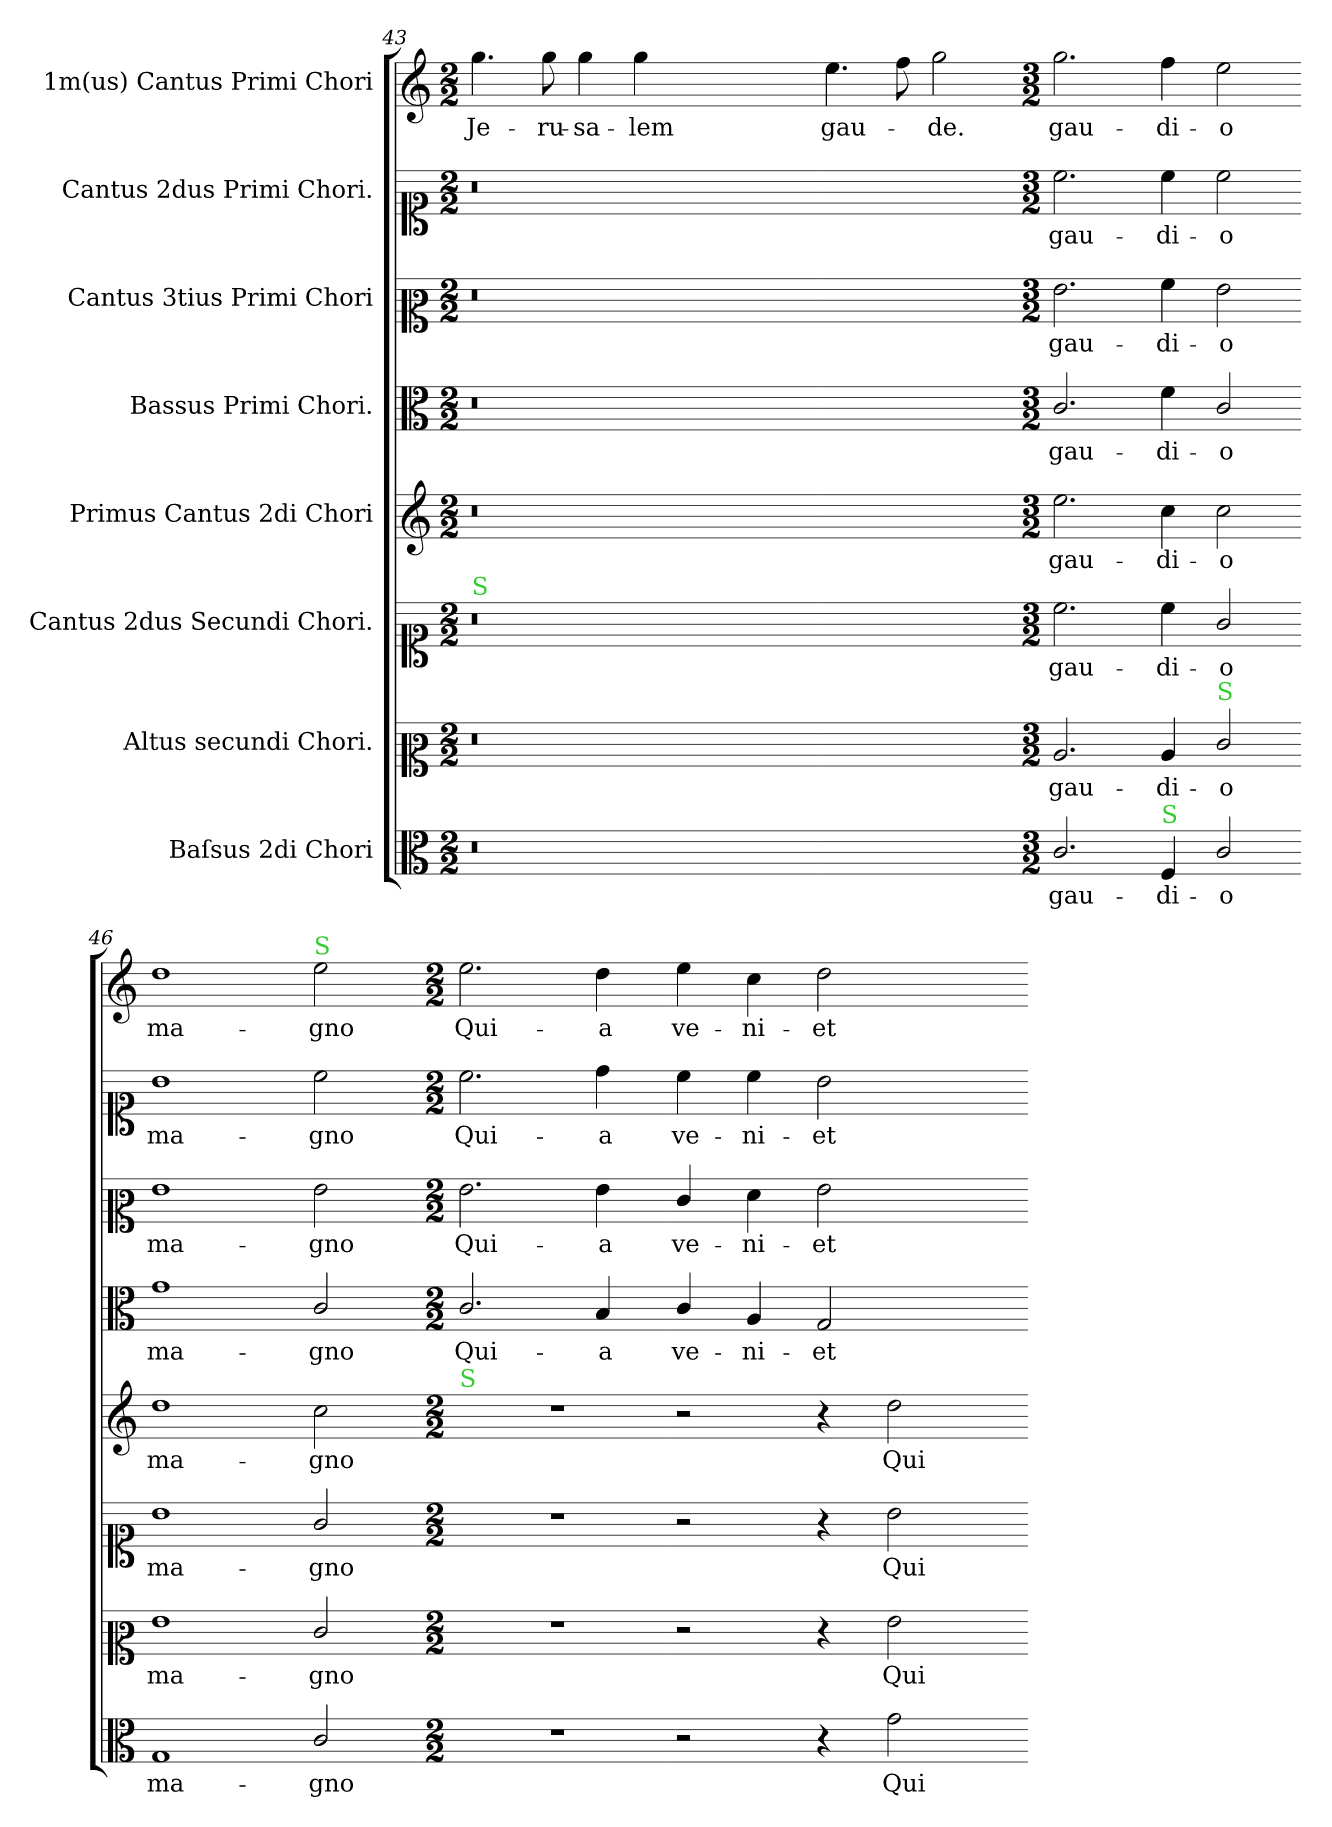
**kern	**text	**kern	**text	**kern	**text	**kern	**text	**kern	**text	**kern	**text	**kern	**text	**kern	**text
*part8	*part8	*part7	*part7	*part6	*part6	*part5	*part5	*part4	*part4	*part3	*part3	*part2	*part2	*part1	*part1
*staff8	*staff8	*staff7	*staff7	*staff6	*staff6	*staff5	*staff5	*staff4	*staff4	*staff3	*staff3	*staff2	*staff2	*staff1	*staff1
*I"Baſsus 2di Chori	*	*I"Altus secundi Chori.	*	*I"Cantus 2dus Secundi Chori.	*	*I"Primus Cantus 2di Chori	*	*I"Bassus Primi Chori.	*	*I"Cantus 3tius Primi Chori	*	*I"Cantus 2dus Primi Chori.	*	*I"1m(us) Cantus Primi Chori	*
*clefC3	*	*clefC2	*	*clefC1	*	*clefG2	*	*clefC3	*	*clefC2	*	*clefC1	*	*clefG2	*
*k[]	*	*k[]	*	*k[]	*	*k[]	*	*k[]	*	*k[]	*	*k[]	*	*k[]	*
*C:	*	*C:	*	*C:	*	*C:	*	*C:	*	*C:	*	*C:	*	*C:	*
*M2/2	*	*M2/2	*	*M2/2	*	*M2/2	*	*M2/2	*	*M2/2	*	*M2/2	*	*M2/2	*
=43	=43	=43	=43	=43	=43	=43	=43	=43	=43	=43	=43	=43	=43	=43	=43
!	!	!	!	!LO:TX:a:color=limegreen:t=S	!	!	!	!	!	!	!	!	!	!	!
0r	.	0r	.	0r	.	0r	.	0r	.	0r	.	0r	.	4.gg\	Je-
.	.	.	.	.	.	.	.	.	.	.	.	.	.	8gg\	-ru-
.	.	.	.	.	.	.	.	.	.	.	.	.	.	4gg\	-sa-
.	.	.	.	.	.	.	.	.	.	.	.	.	.	4gg\	-lem
.	.	.	.	.	.	.	.	.	.	.	.	.	.	1ryy	.
=44-	=44-	=44-	=44-	=44-	=44-	=44-	=44-	=44-	=44-	=44-	=44-	=44-	=44-	=44-	=44-
1ryy	.	1ryy	.	1ryy	.	1ryy	.	1ryy	.	1ryy	.	1ryy	.	4.ee\	gau-
.	.	.	.	.	.	.	.	.	.	.	.	.	.	8ff\	.
.	.	.	.	.	.	.	.	.	.	.	.	.	.	2gg\	-de.
=45-	=45-	=45-	=45-	=45-	=45-	=45-	=45-	=45-	=45-	=45-	=45-	=45-	=45-	=45-	=45-
*M3/2	*	*M3/2	*	*M3/2	*	*M3/2	*	*M3/2	*	*M3/2	*	*M3/2	*	*M3/2	*
2.c/	gau-	2.c/	gau-	2.cc\	gau-	2.ee\	gau-	2.c/	gau-	2.g\	gau-	2.cc\	gau-	2.gg\	gau-
!LO:TX:a:color=limegreen:t=S	!	!	!	!	!	!	!	!	!	!	!	!	!	!	!
4F/	-di-	4c/	-di-	4cc\	-di-	4cc\	-di-	4f\	-di-	4a\	-di-	4cc\	-di-	4ff\	-di-
!	!	!LO:TX:a:color=limegreen:t=S	!	!	!	!	!	!	!	!	!	!	!	!	!
2c/	-o	2e/	-o	2g/	-o	2cc\	-o	2c/	-o	2g\	-o	2cc\	-o	2ee\	-o
=46-	=46-	=46-	=46-	=46-	=46-	=46-	=46-	=46-	=46-	=46-	=46-	=46-	=46-	=46-	=46-
1G	ma-	1g	ma-	1b	ma-	1dd	ma-	1g	ma-	1g	ma-	1b	ma-	1dd	ma-
!	!	!	!	!	!	!	!	!	!	!	!	!	!	!LO:TX:a:color=limegreen:t=S	!
2c/	-gno	2e/	-gno	2g/	-gno	2cc\	-gno	2c/	-gno	2g\	-gno	2cc\	-gno	2ee\	-gno
=47-	=47-	=47-	=47-	=47-	=47-	=47-	=47-	=47-	=47-	=47-	=47-	=47-	=47-	=47-	=47-
*M2/2	*	*M2/2	*	*M2/2	*	*M2/2	*	*M2/2	*	*M2/2	*	*M2/2	*	*M2/2	*
!	!	!	!	!	!	!LO:TX:a:color=limegreen:t=S	!	!	!	!	!	!	!	!	!
1r	.	1r	.	1r	.	1r	.	2.c/	Qui-	2.g\	Qui-	2.cc\	Qui-	2.ee\	Qui-
.	.	.	.	.	.	.	.	4B/	-a	4g\	-a	4dd\	-a	4dd\	-a
=48-	=48-	=48-	=48-	=48-	=48-	=48-	=48-	=48-	=48-	=48-	=48-	=48-	=48-	=48-	=48-
2r	.	2r	.	2r	.	2r	.	4c/	ve-	4e/	ve-	4cc\	ve-	4ee\	ve-
.	.	.	.	.	.	.	.	4A/	-ni-	4f\	-ni-	4cc\	-ni-	4cc\	-ni-
4r	.	4r	.	4r	.	4r	.	2G/	-et	2g\	-et	2b\	-et	2dd\	-et
2g\	Qui-	2g\	Qui-	2b\	Qui-	2dd\	Qui-	.	.	.	.	.	.	.	.
.	.	.	.	.	.	.	.	4ryy	.	4ryy	.	4ryy	.	4ryy	.
=-	=-	=-	=-	=-	=-	=-	=-	=-	=-	=-	=-	=-	=-	=-	=-
*-	*-	*-	*-	*-	*-	*-	*-	*-	*-	*-	*-	*-	*-	*-	*-
